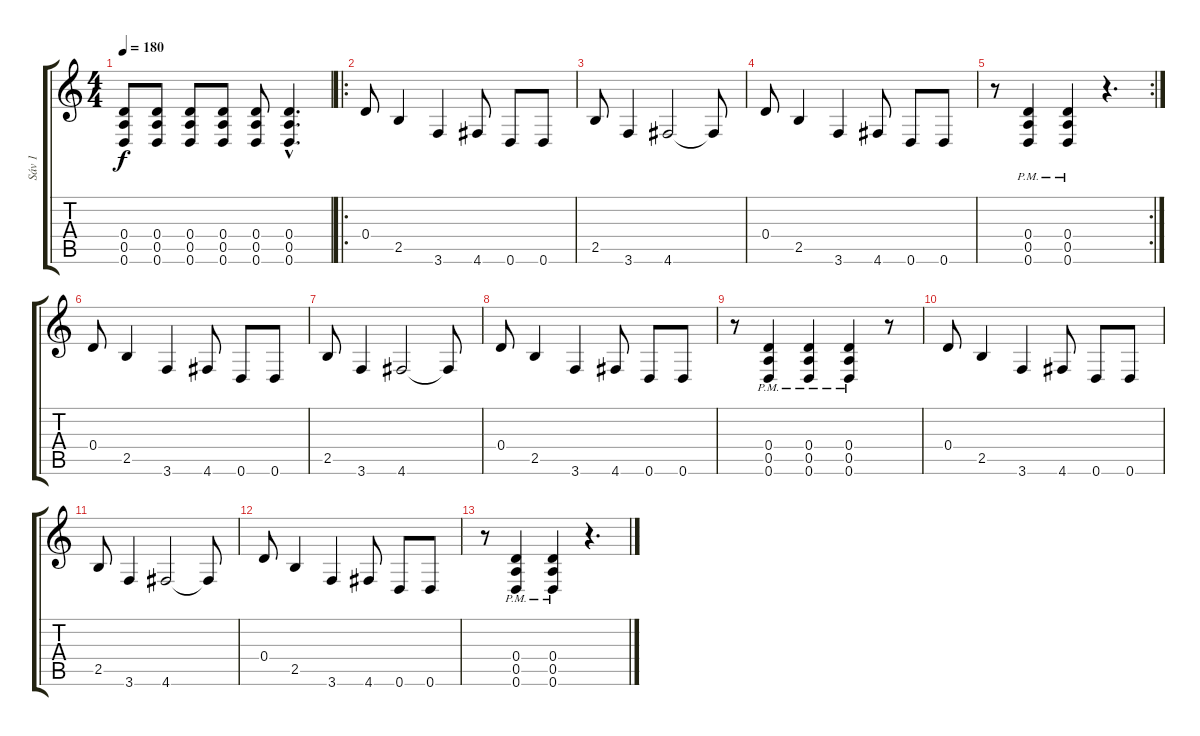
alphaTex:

\track ("Sáv 1" "Sáv 1") {instrument overdrivenguitar}
\staff {score tabs}
\tuning (E4 B3 G3 D3 A2 D2) {hide}
\ts (4 4)
\tempo 180
\clef g2
\ks c
(0.4 0.5 0.6).8{dy f} (0.4 0.5 0.6).8 (0.4 0.5 0.6).8 (0.4 0.5 0.6).8 (0.4 0.5 0.6).8 (0.4{hac} 0.5{hac} 0.6{hac}).4{d} |
\ro
0.4.8 2.5.4 3.6.4 4.6.8 0.6.8 0.6.8 |
2.5.8 3.6.4 4.6.2 4.6{t}.8 |
0.4.8 2.5.4 3.6.4 4.6.8 0.6.8 0.6.8 |
\rc 2
r.8 (0.4{pm} 0.5{pm} 0.6{pm}).4 (0.4{pm} 0.5{pm} 0.6{pm}).4 r.4{d} |
0.4.8 2.5.4 3.6.4 4.6.8 0.6.8 0.6.8 |
2.5.8 3.6.4 4.6.2 4.6{t}.8 |
0.4.8 2.5.4 3.6.4 4.6.8 0.6.8 0.6.8 |
r.8 (0.4{pm} 0.5{pm} 0.6{pm}).4 (0.4{pm} 0.5{pm} 0.6{pm}).4 (0.4{pm} 0.5{pm} 0.6{pm}).4 r.8 |
0.4.8 2.5.4 3.6.4 4.6.8 0.6.8 0.6.8 |
2.5.8 3.6.4 4.6.2 4.6{t}.8 |
0.4.8 2.5.4 3.6.4 4.6.8 0.6.8 0.6.8 |
r.8 (0.4{pm} 0.5{pm} 0.6{pm}).4 (0.4{pm} 0.5{pm} 0.6{pm}).4 r.4{d}
